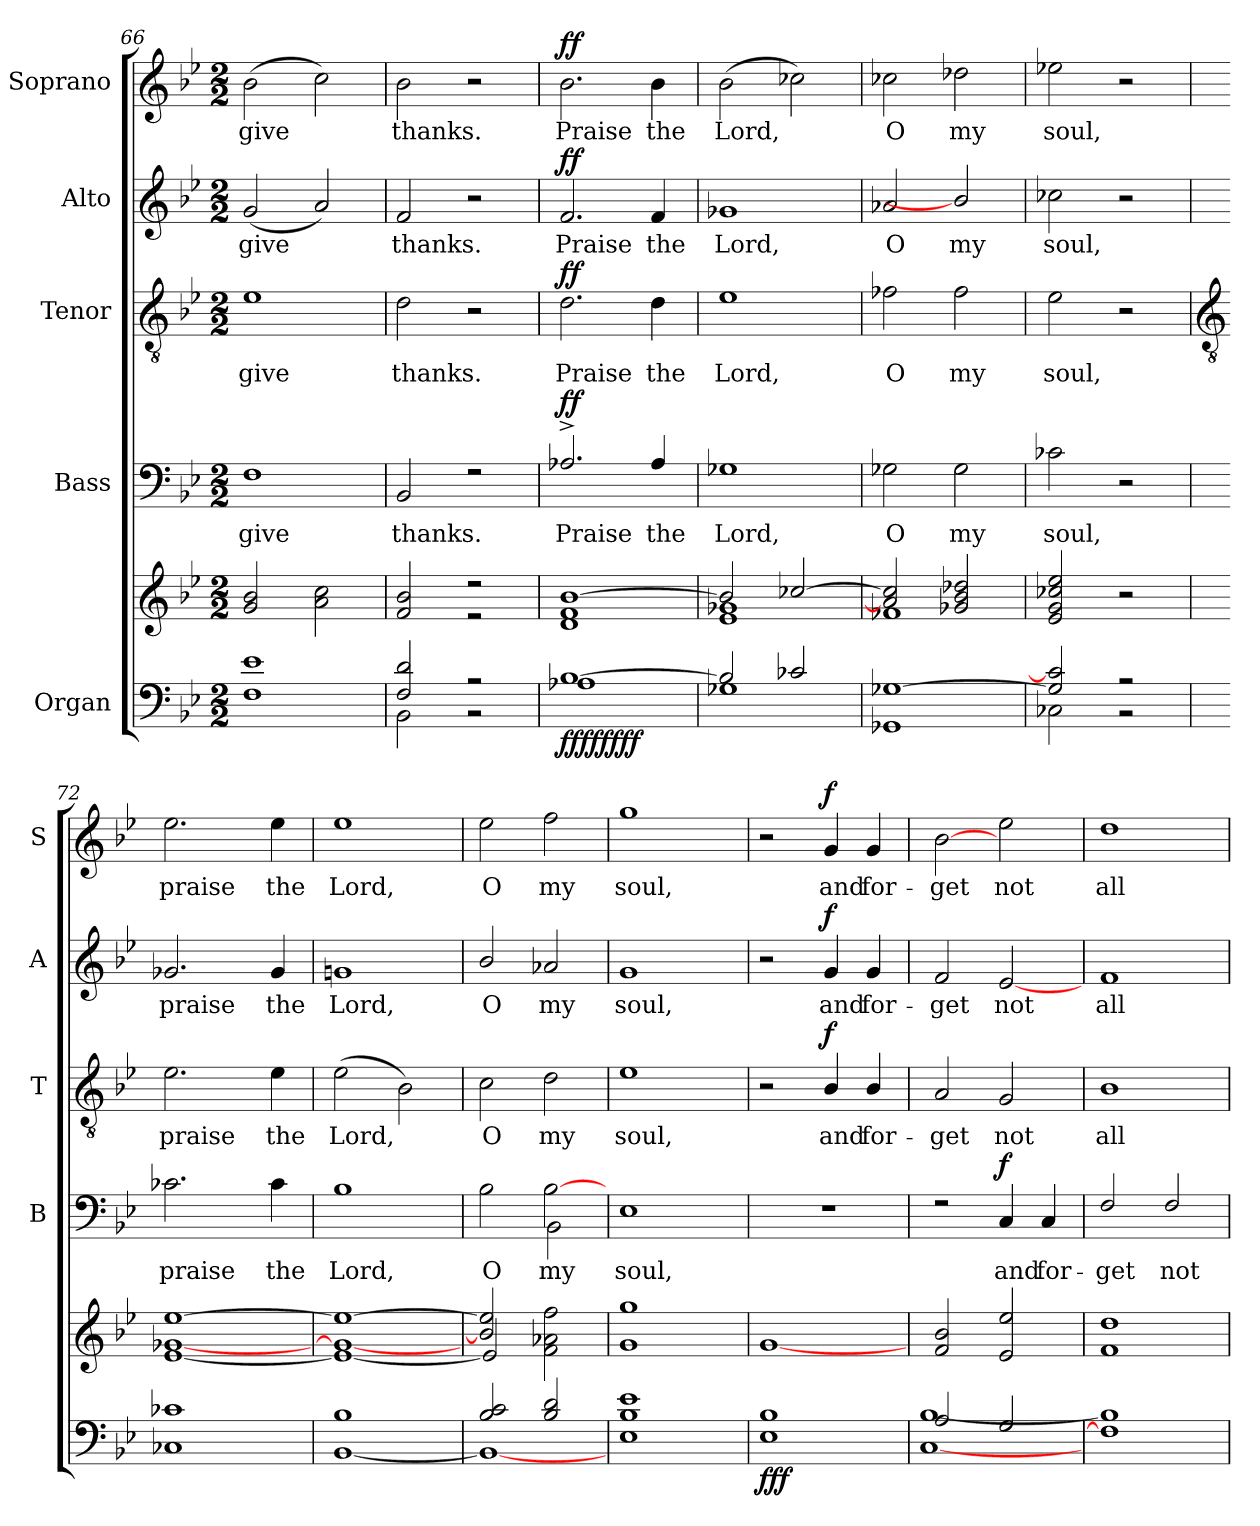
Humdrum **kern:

**kern	**kern	**dynam	**kern	**text	**dynam	**kern	**text	**dynam	**kern	**text	**dynam	**kern	**text	**dynam
*part5	*part5	*part5	*part4	*part4	*part4	*part3	*part3	*part3	*part2	*part2	*part2	*part1	*part1	*part1
*staff6	*staff5	*staff5/6	*staff4	*staff4	*staff4	*staff3	*staff3	*staff3	*staff2	*staff2	*staff2	*staff1	*staff1	*staff1
*I"Organ	*	*	*I"Bass	*	*	*I"Tenor	*	*	*I"Alto	*	*	*I"Soprano	*	*
*	*	*	*I'B	*	*	*I'T	*	*	*I'A	*	*	*I'S	*	*
*clefF4	*clefG2	*	*clefF4	*	*	*clefGv2	*	*	*clefG2	*	*	*clefG2	*	*
*k[b-e-]	*k[b-e-]	*	*k[b-e-]	*	*	*k[b-e-]	*	*	*k[b-e-]	*	*	*k[b-e-]	*	*
*B-:	*B-:	*	*B-:	*	*	*B-:	*	*	*B-:	*	*	*B-:	*	*
*M2/2	*M2/2	*	*M2/2	*	*	*M2/2	*	*	*M2/2	*	*	*M2/2	*	*
=66	=66	=66	=66	=66	=66	=66	=66	=66	=66	=66	=66	=66	=66	=66
*^	*^	*	*	*	*	*	*	*	*	*	*	*	*	*
!	!	!	!	!	!	!LO:LY:b	!	!	!LO:LY:b	!	!	!LO:LY:b	!	!	!LO:LY:b	!
*	*	*	*	*	*^	*	*	*	*	*	*	*	*	*	*	*
1e-/	1F\	2g 2b-	2ryy	.	1F	1ryy	give	.	1e-	give	.	(<2g	give	.	(>2b-	give	.
.	.	2a 2cc	2ryy	.	.	.	.	.	.	.	.	2a)	.	.	2cc)	.	.
=67	=67	=67	=67	=67	=67	=67	=67	=67	=67	=67	=67	=67	=67	=67	=67	=67	=67
!	!	!	!	!	!	!	!LO:LY:b	!	!	!LO:LY:b	!	!	!LO:LY:b	!	!	!LO:LY:b	!
2F/ 2d/	2BB-\	2f 2b-	2ryy	.	2BB-	1ryy	thanks.	.	2d	thanks.	.	2f	thanks.	.	2b-	thanks.	.
2r	2r	2r	2r	.	2r	.	.	.	2r	.	.	2r	.	.	2r	.	.
=68	=68	=68	=68	=68	=68	=68	=68	=68	=68	=68	=68	=68	=68	=68	=68	=68	=68
!	!	!	!	!LO:DY:b=2	!	!	!LO:LY:b	!	!	!LO:LY:b	!	!	!LO:LY:b	!	!	!LO:LY:b	!
!	!	!	!	!LO:DY:n=1:b=2	!	!	!	!	!	!	!	!	!	!	!	!	!
!	!	!	!	!LO:DY:n=2:b	!	!	!	!	!	!	!	!	!	!	!	!	!
!	!	!	!	!LO:DY:n=3:b	!	!	!	!LO:DY:b	!	!	!LO:DY:b	!	!	!LO:DY:b	!	!	!LO:DY:b
[1B-/	1A-X\	[1b-	1d\ 1f\	ff ff ff ff	2.A-X^	1ryy	Praise	ff	2.d	Praise	ff	2.f	Praise	ff	2.b-	Praise	ff
!	!	!	!	!	!	!	!LO:LY:b	!	!	!LO:LY:b	!	!	!LO:LY:b	!	!	!LO:LY:b	!
.	.	.	.	.	4A-	.	the	.	4d	the	.	4f	the	.	4b-	the	.
=69	=69	=69	=69	=69	=69	=69	=69	=69	=69	=69	=69	=69	=69	=69	=69	=69	=69
!	!	!	!	!	!	!	!LO:LY:b	!	!	!LO:LY:b	!	!	!LO:LY:b	!	!	!LO:LY:b	!
2B-/]	1G-X\	2b-/]	1e-\ 1g-X\	.	1G-X	1ryy	Lord,	.	1e-	Lord,	.	1g-X	Lord,	.	(>2b-	Lord,	.
2c-X/	.	[2cc-X/	.	.	.	.	.	.	.	.	.	.	.	.	2cc-X)	.	.
=70	=70	=70	=70	=70	=70	=70	=70	=70	=70	=70	=70	=70	=70	=70	=70	=70	=70
!	!	!	!	!	!	!	!LO:LY:b	!	!	!LO:LY:b	!	!	!LO:LY:b	!	!	!LO:LY:b	!
[1G-X/	1GG-X\	2a-/] 2cc-/]	1f-X\	.	2G-X\	2ryy	O	.	2f-X	O	.	2a-X	O	.	2cc-X	O	.
!	!	!	!	!	!	!	!LO:LY:b	!	!	!LO:LY:b	!	!	!LO:LY:b	!	!	!LO:LY:b	!
.	.	2g-X/ 2b-/ 2dd-X/	.	.	2G-\	2ryy	my	.	2f-	my	.	2b-/]	my	.	2dd-X	my	.
=71	=71	=71	=71	=71	=71	=71	=71	=71	=71	=71	=71	=71	=71	=71	=71	=71	=71
!	!	!	!	!	!	!	!LO:LY:b	!	!	!LO:LY:b	!	!	!LO:LY:b	!	!	!LO:LY:b	!
2G-/] 2c-/]	2C-X\	2e- 2g 2cc-X 2ee-	2ryy	.	2c-X\	2ryy	soul,	.	2e-	soul,	.	2cc-X	soul,	.	2ee-X	soul,	.
2r	2r	2r	2ryy	.	2r	2ryy	.	.	2r	.	.	2r	.	.	2r	.	.
!!LO:LB:g=z
=72	=72	=72	=72	=72	=72	=72	=72	=72	=72	=72	=72	=72	=72	=72	=72	=72	=72
*	*	*	*	*	*	*	*	*	*clefGv2	*	*	*	*	*	*	*	*
!	!	!	!	!	!	!	!LO:LY:b	!	!	!LO:LY:b	!	!	!LO:LY:b	!	!	!LO:LY:b	!
1c-X/	1C-X\	[1ee-	[1e-\ [1g-X\	.	2.c-X\	2ryy	praise	.	2.e-	praise	.	2.g-X	praise	.	2.ee-	praise	.
.	.	.	.	.	.	2ryy	.	.	.	.	.	.	.	.	.	.	.
!	!	!	!	!	!	!	!LO:LY:b	!	!	!LO:LY:b	!	!	!LO:LY:b	!	!	!LO:LY:b	!
.	.	.	.	.	4c-\	.	the	.	4e-	the	.	4g-	the	.	4ee-	the	.
=73	=73	=73	=73	=73	=73	=73	=73	=73	=73	=73	=73	=73	=73	=73	=73	=73	=73
!	!	!	!	!	!	!	!LO:LY:b	!	!	!LO:LY:b	!	!	!LO:LY:b	!	!	!LO:LY:b	!
1B-/	[1BB-\	1ee-_	1e-\_ 1gn\_	.	1B-	2ryy	Lord,	.	(>2e-	Lord,	.	1gn	Lord,	.	1ee-	Lord,	.
.	.	.	.	.	.	2ryy	.	.	2B-)	.	.	.	.	.	.	.	.
=74	=74	=74	=74	=74	=74	=74	=74	=74	=74	=74	=74	=74	=74	=74	=74	=74	=74
!	!	!	!	!	!	!	!LO:LY:b	!	!	!LO:LY:b	!	!	!LO:LY:b	!	!	!LO:LY:b	!
2B-/ 2c/	1BB-\_	2b-/] 2ee-/]	2e-/]	.	2B-\	2ryy	O	.	2c	O	.	2b-/	O	.	2ee-	O	.
!	!	!	!	!	!	!	!LO:LY:b	!	!	!LO:LY:b	!	!	!LO:LY:b	!	!	!LO:LY:b	!
2B-/ 2d/	.	2f 2a-X 2ff	2ryy	.	[2B-\	2BB-\	my	.	2d	my	.	2a-X	my	.	2ff	my	.
=75	=75	=75	=75	=75	=75	=75	=75	=75	=75	=75	=75	=75	=75	=75	=75	=75	=75
!	!	!	!	!	!	!	!LO:LY:b	!	!	!LO:LY:b	!	!	!LO:LY:b	!	!	!LO:LY:b	!
1B-/ 1e-/	1E-\	1gg	1g\	.	1E-	2ryy	soul,	.	1e-	soul,	.	1g	soul,	.	1gg	soul,	.
.	.	.	.	.	.	2ryy	.	.	.	.	.	.	.	.	.	.	.
=76	=76	=76	=76	=76	=76	=76	=76	=76	=76	=76	=76	=76	=76	=76	=76	=76	=76
!	!	!	!	!LO:DY:b=2	!	!	!	!	!	!	!	!	!	!	!	!	!
!	!	!	!	!LO:DY:n=1:b=2	!	!	!	!	!	!	!	!	!	!	!	!	!
!	!	!	!	!LO:DY:n=2:b	!	!	!	!	!	!	!	!	!	!	!	!	!
1B-/	1E-\	[1g	2ryy	f f f	1r	2ryy	.	.	2r	.	.	2r	.	.	2r	.	.
!	!	!	!	!	!	!	!	!	!	!LO:LY:b	!LO:DY:b	!	!LO:LY:b	!LO:DY:b	!	!LO:LY:b	!LO:DY:b
.	.	.	2ryy	.	.	2ryy	.	.	4B-/	and	f	4g	and	f	4g	and	f
!	!	!	!	!	!	!	!	!	!	!LO:LY:b	!	!	!LO:LY:b	!	!	!LO:LY:b	!
.	.	.	.	.	.	.	.	.	4B-/	for-	.	4g	for-	.	4g	for-	.
=77	=77	=77	=77	=77	=77	=77	=77	=77	=77	=77	=77	=77	=77	=77	=77	=77	=77
!	!	!	!	!	!	!	!	!	!	!LO:LY:b	!	!	!LO:LY:b	!	!	!LO:LY:b	!
2A/	[1C\ [1B-\	2f 2b-	2ryy	.	2r	1ryy	.	.	2A	-get	.	2f	-get	.	[2b-	-get	.
!	!	!	!	!	!	!	!LO:LY:b	!LO:DY:b	!	!LO:LY:b	!	!	!LO:LY:b	!	!	!LO:LY:b	!
2G/	.	2e- 2ee-	2ryy	.	4C	.	and	f	2G	not	.	[2e-	not	.	2ee-	not	.
!	!	!	!	!	!	!	!LO:LY:b	!	!	!	!	!	!	!	!	!	!
.	.	.	.	.	4C	.	for-	.	.	.	.	.	.	.	.	.	.
=78	=78	=78	=78	=78	=78	=78	=78	=78	=78	=78	=78	=78	=78	=78	=78	=78	=78
!	!	!	!	!	!	!	!LO:LY:b	!	!	!LO:LY:b	!	!	!LO:LY:b	!	!	!LO:LY:b	!
1ryy	1F\] 1B-\]	1dd	1f\	.	2F	1ryy	-get	.	1B-	all	.	1f	all	.	1dd	all	.
!	!	!	!	!	!	!	!LO:LY:b	!	!	!	!	!	!	!	!	!	!
.	.	.	.	.	2F	.	not	.	.	.	.	.	.	.	.	.	.
*v	*v	*	*	*	*v	*v	*	*	*	*	*	*	*	*	*	*	*
*	*v	*v	*	*	*	*	*	*	*	*	*	*	*	*	*
=	=	=	=	=	=	=	=	=	=	=	=	=	=	=
*-	*-	*-	*-	*-	*-	*-	*-	*-	*-	*-	*-	*-	*-	*-
